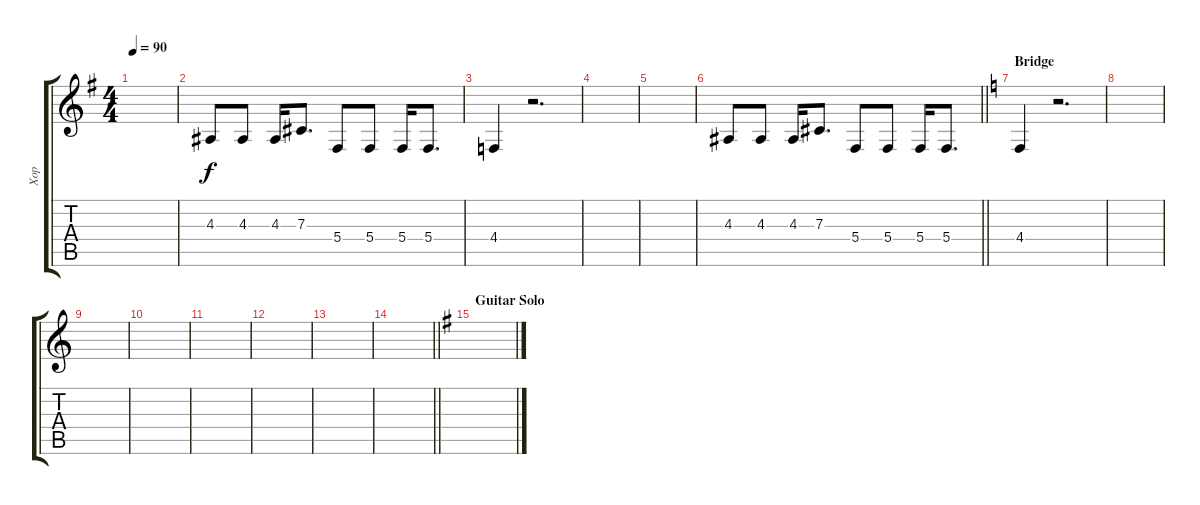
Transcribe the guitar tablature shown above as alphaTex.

\track ("Хор" "Хор") {instrument choiraahs}
\staff {score tabs}
\tuning (Eb4 Bb3 Gb3 Db3 Ab2 Eb2) {hide}
\ts (4 4)
\tempo 90
\clef g2
\ks eminor
|
4.3.8{dy f} 4.3.8 4.3.16 7.3.8{d} 5.4.8 5.4.8 5.4.16 5.4.8{d} |
4.4.4 r.2{d} |
|
|
\barLineRight lightlight
4.3.8 4.3.8 4.3.16 7.3.8{d} 5.4.8 5.4.8 5.4.16 5.4.8{d} |
\section ("" "Bridge")
\ks c
4.4.4 r.2{d} |
|
|
|
|
|
|
\barLineRight lightlight
|
\section ("" "Guitar Solo")
\ks eminor
